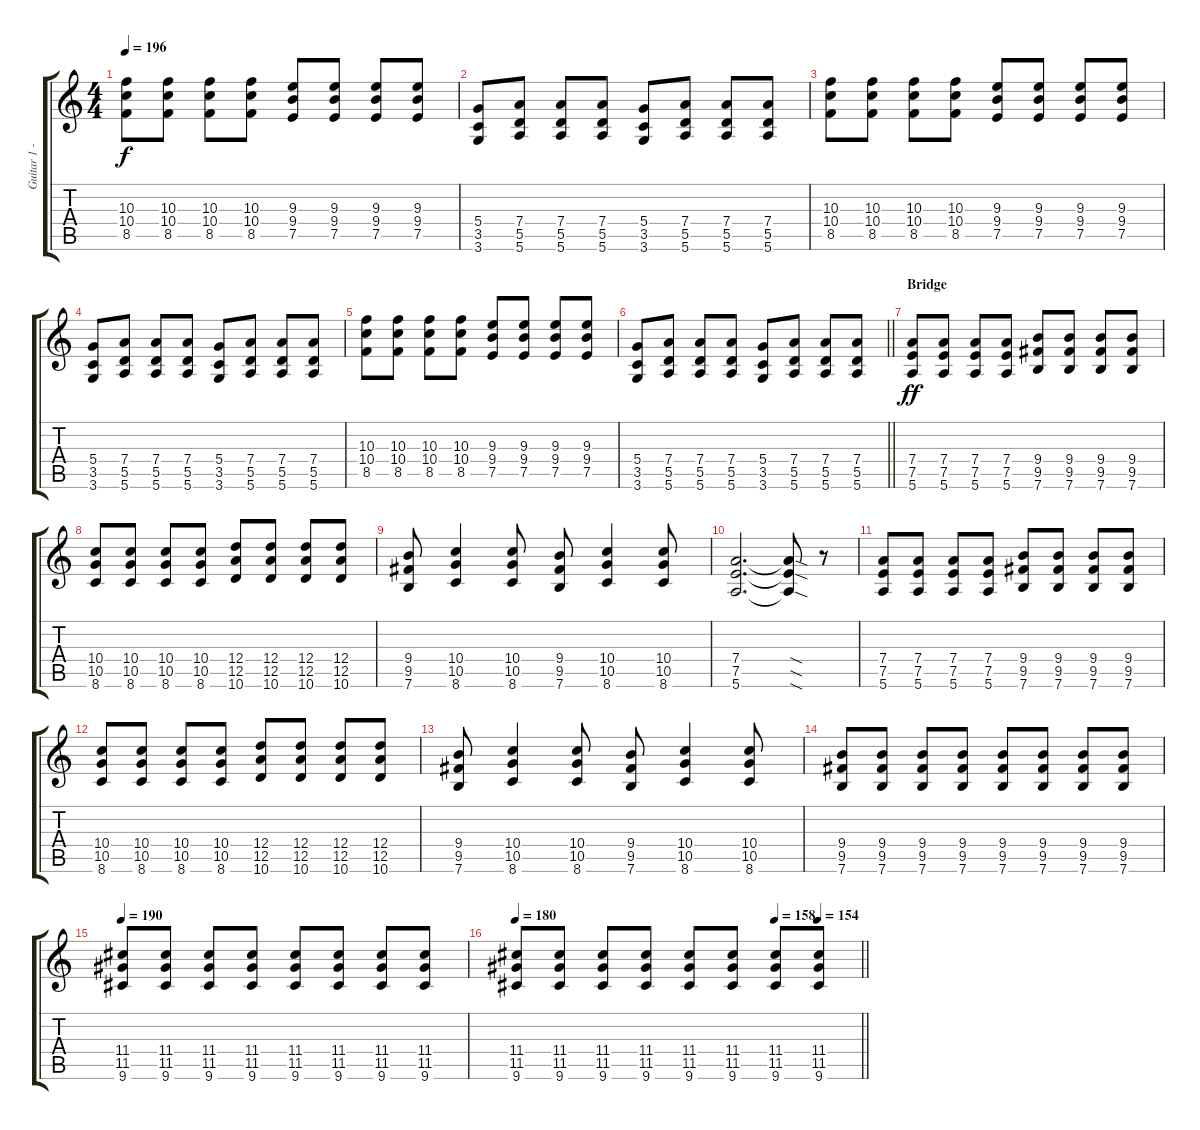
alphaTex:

\track ("Guitar 1 - Eric Melvin" "Guitar 1 -") {instrument overdrivenguitar}
\staff {score tabs}
\tuning (E4 B3 G3 D3 A2 E2) {hide}
\ts (4 4)
\tempo 196
\clef g2
\ks c
(10.3 10.4 8.5).8{dy f} (10.3 10.4 8.5).8 (10.3 10.4 8.5).8 (10.3 10.4 8.5).8 (9.3 9.4 7.5).8 (9.3 9.4 7.5).8 (9.3 9.4 7.5).8 (9.3 9.4 7.5).8 |
(5.4 3.5 3.6).8 (7.4 5.5 5.6).8 (7.4 5.5 5.6).8 (7.4 5.5 5.6).8 (5.4 3.5 3.6).8 (7.4 5.5 5.6).8 (7.4 5.5 5.6).8 (7.4 5.5 5.6).8 |
(10.3 10.4 8.5).8 (10.3 10.4 8.5).8 (10.3 10.4 8.5).8 (10.3 10.4 8.5).8 (9.3 9.4 7.5).8 (9.3 9.4 7.5).8 (9.3 9.4 7.5).8 (9.3 9.4 7.5).8 |
(5.4 3.5 3.6).8 (7.4 5.5 5.6).8 (7.4 5.5 5.6).8 (7.4 5.5 5.6).8 (5.4 3.5 3.6).8 (7.4 5.5 5.6).8 (7.4 5.5 5.6).8 (7.4 5.5 5.6).8 |
(10.3 10.4 8.5).8 (10.3 10.4 8.5).8 (10.3 10.4 8.5).8 (10.3 10.4 8.5).8 (9.3 9.4 7.5).8 (9.3 9.4 7.5).8 (9.3 9.4 7.5).8 (9.3 9.4 7.5).8 |
\barLineRight lightlight
(5.4 3.5 3.6).8 (7.4 5.5 5.6).8 (7.4 5.5 5.6).8 (7.4 5.5 5.6).8 (5.4 3.5 3.6).8 (7.4 5.5 5.6).8 (7.4 5.5 5.6).8 (7.4 5.5 5.6).8 |
\section ("" "Bridge")
(7.4 7.5 5.6).8{dy ff} (7.4 7.5 5.6).8 (7.4 7.5 5.6).8 (7.4 7.5 5.6).8 (9.4 9.5 7.6).8 (9.4 9.5 7.6).8 (9.4 9.5 7.6).8 (9.4 9.5 7.6).8 |
(10.4 10.5 8.6).8 (10.4 10.5 8.6).8 (10.4 10.5 8.6).8 (10.4 10.5 8.6).8 (12.4 12.5 10.6).8 (12.4 12.5 10.6).8 (12.4 12.5 10.6).8 (12.4 12.5 10.6).8 |
(9.4 9.5 7.6).8 (10.4 10.5 8.6).4 (10.4 10.5 8.6).8 (9.4 9.5 7.6).8 (10.4 10.5 8.6).4 (10.4 10.5 8.6).8 |
(7.4 7.5 5.6).2{d} (7.4{sod t} 7.5{sod t} 5.6{sod t}).8 r.8 |
(7.4 7.5 5.6).8 (7.4 7.5 5.6).8 (7.4 7.5 5.6).8 (7.4 7.5 5.6).8 (9.4 9.5 7.6).8 (9.4 9.5 7.6).8 (9.4 9.5 7.6).8 (9.4 9.5 7.6).8 |
(10.4 10.5 8.6).8 (10.4 10.5 8.6).8 (10.4 10.5 8.6).8 (10.4 10.5 8.6).8 (12.4 12.5 10.6).8 (12.4 12.5 10.6).8 (12.4 12.5 10.6).8 (12.4 12.5 10.6).8 |
(9.4 9.5 7.6).8 (10.4 10.5 8.6).4 (10.4 10.5 8.6).8 (9.4 9.5 7.6).8 (10.4 10.5 8.6).4 (10.4 10.5 8.6).8 |
(9.4 9.5 7.6).8 (9.4 9.5 7.6).8 (9.4 9.5 7.6).8 (9.4 9.5 7.6).8 (9.4 9.5 7.6).8 (9.4 9.5 7.6).8 (9.4 9.5 7.6).8 (9.4 9.5 7.6).8 |
\tempo 190
(11.4 11.5 9.6).8 (11.4 11.5 9.6).8 (11.4 11.5 9.6).8 (11.4 11.5 9.6).8 (11.4 11.5 9.6).8 (11.4 11.5 9.6).8 (11.4 11.5 9.6).8 (11.4 11.5 9.6).8 |
\tempo 180
\tempo (158 0.75)
\tempo (154 0.875)
\barLineRight lightlight
(11.4 11.5 9.6).8 (11.4 11.5 9.6).8 (11.4 11.5 9.6).8 (11.4 11.5 9.6).8 (11.4 11.5 9.6).8 (11.4 11.5 9.6).8 (11.4 11.5 9.6).8 (11.4 11.5 9.6).8
